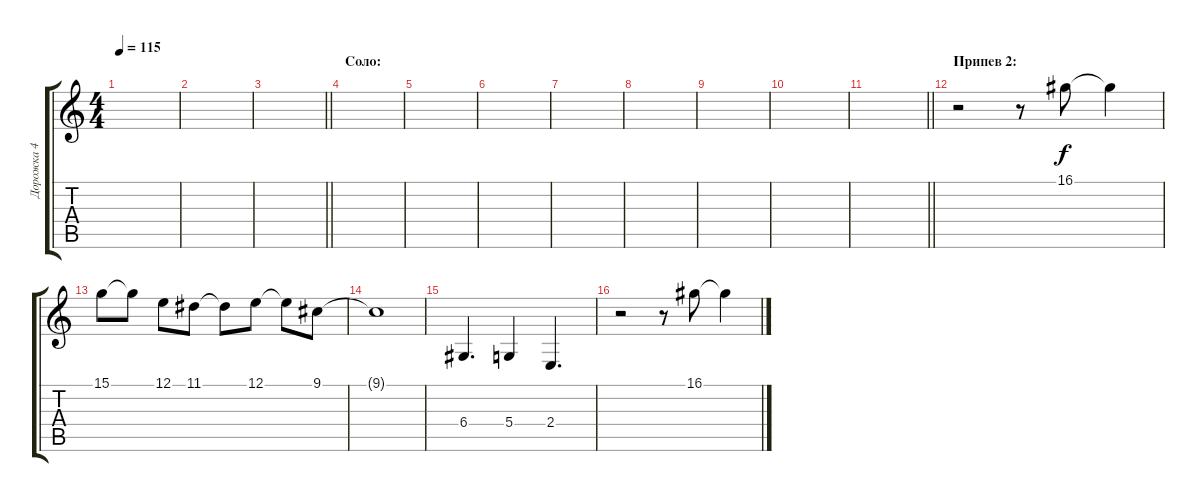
\track ("Дорожка 4" "Дорожка 4") {instrument choiraahs}
\staff {score tabs}
\tuning (E4 B3 G3 D3 A2 E2) {hide}
\ts (4 4)
\tempo 115
\clef g2
\ks c
|
|
\barLineRight lightlight
|
\section ("" "Соло:")
|
|
|
|
|
|
|
\barLineRight lightlight
|
\section ("" "Припев 2:")
r.2 r.8 16.1.8 16.1{t}.4 |
15.1.8 15.1{t}.8 12.1.8 11.1.8 11.1{t}.8 12.1.8 12.1{t}.8 9.1.8 |
9.1{t}.1 |
6.4.4{d} 5.4.4 2.4.4{d} |
r.2 r.8 16.1.8 16.1{t}.4
